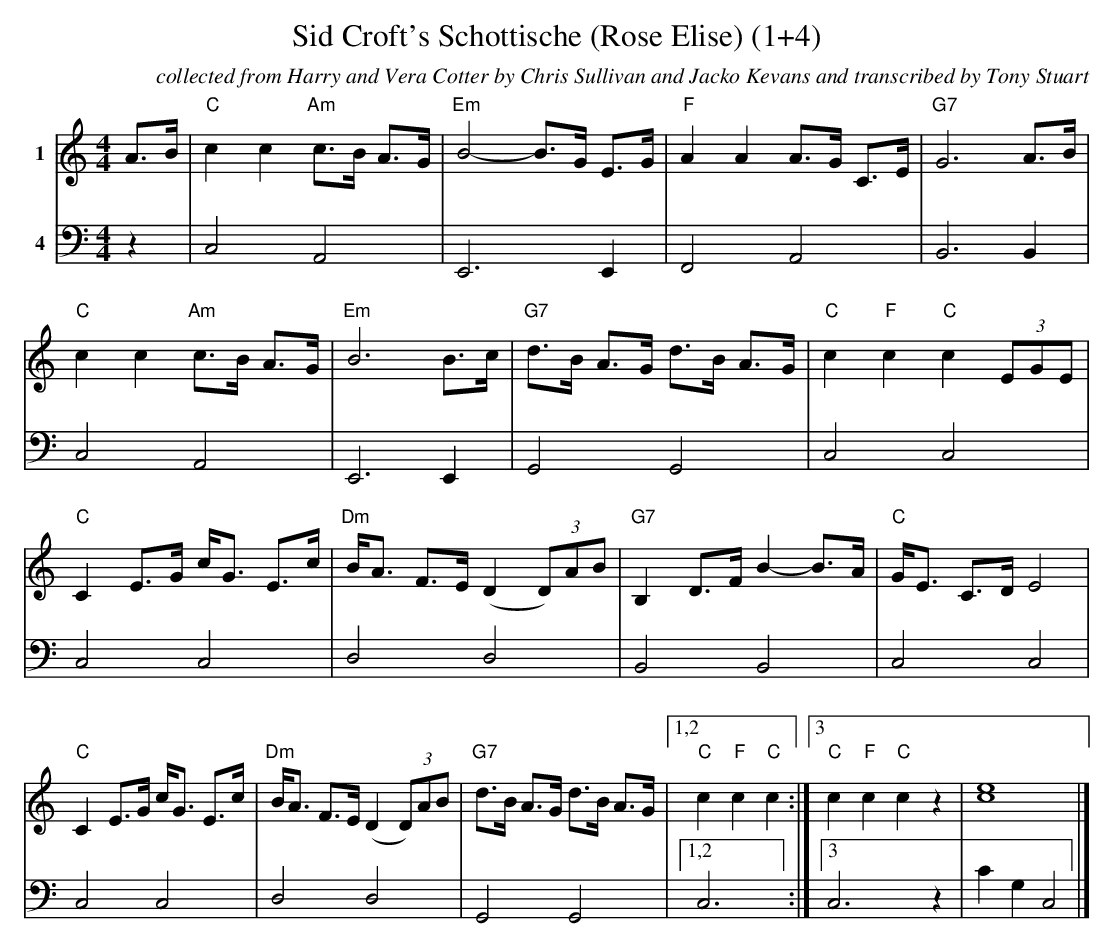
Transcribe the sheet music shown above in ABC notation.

X:1
T:Sid Croft's Schottische (Rose Elise) (1+4)
C:collected from Harry and Vera Cotter by Chris Sullivan and Jacko Kevans and transcribed by Tony Stuart
M:4/4
L:1/8
K:C
V:1 name=1
A>B|"C"c2c2"Am"c>B A>G|"Em"B4-B>G E>G|"F"A2A2A>G C>E|"G7"G6A>B|
"C"c2c2"Am"c>B A>G|"Em"B6B>c|"G7"d>B A>G d>B A>G|"C"c2"F"c2"C"c2(3EGE|
"C"C2E>G c<G E>c|"Dm"B<A F>E(D2(3D)AB|"G7"B,2D>FB2-B>A|"C"G<E C>DE4|
"C"C2E>G c<G E>c|"Dm"B<A F>E(D2(3D)AB|"G7"d>B A>G d>B A>G|1,2"C"c2"F"c2"C"c2:|3"C"c2"F"c2"C"c2 z2|[c8e8]|]
V:4 clef=bass name=4
L:1/4
z|C,2A,,2|E,,3E,,|F,,2A,,2|B,,3B,,|
C,2A,,2|E,,3E,,|G,,2G,,2|C,2C,2|
C,2C,2|D,2D,2|B,,2B,,2|C,2C,2|
C,2C,2|D,2D,2|G,,2G,,2|1,2C,3:|3C,3z|CG,C,2|]
